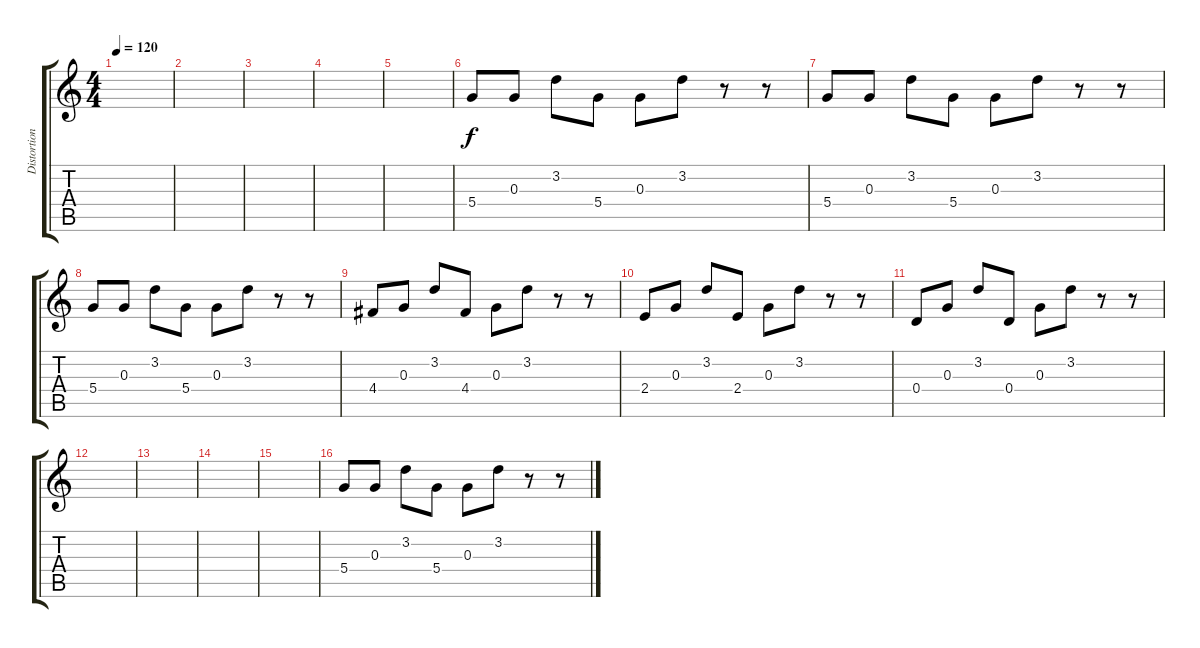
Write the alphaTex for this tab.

\track ("Distortion Guitar" "Distortion") {instrument distortionguitar}
\staff {score tabs}
\tuning (E4 B3 G3 D3 A2 E2) {hide}
\ts (4 4)
\tempo 120
\clef g2
\ks c
|
|
|
|
|
5.4.8 0.3.8 3.2.8 5.4.8 0.3.8 3.2.8 r.8 r.8 |
5.4.8 0.3.8 3.2.8 5.4.8 0.3.8 3.2.8 r.8 r.8 |
5.4.8 0.3.8 3.2.8 5.4.8 0.3.8 3.2.8 r.8 r.8 |
4.4.8 0.3.8 3.2.8 4.4.8 0.3.8 3.2.8 r.8 r.8 |
2.4.8 0.3.8 3.2.8 2.4.8 0.3.8 3.2.8 r.8 r.8 |
0.4.8 0.3.8 3.2.8 0.4.8 0.3.8 3.2.8 r.8 r.8 |
|
|
|
|
5.4.8 0.3.8 3.2.8 5.4.8 0.3.8 3.2.8 r.8 r.8
